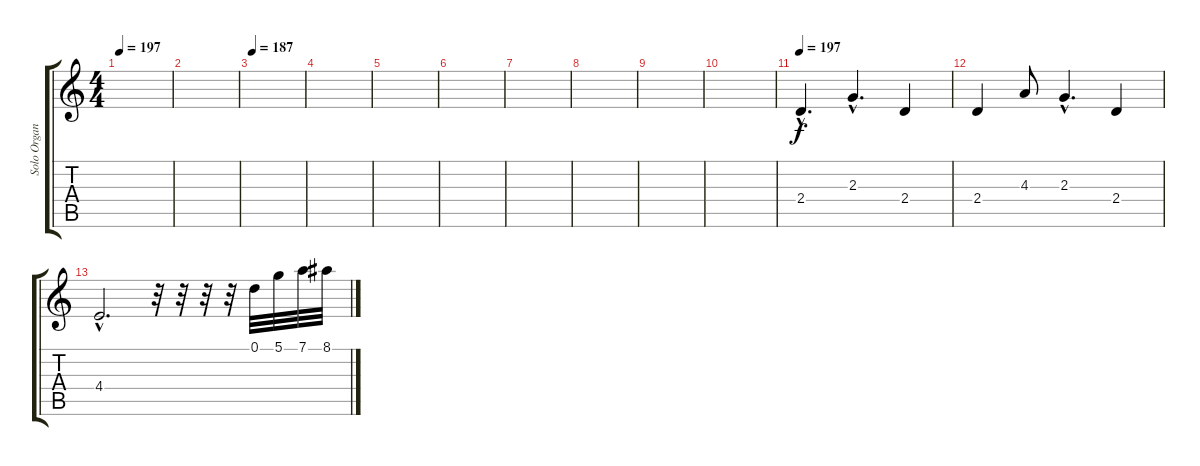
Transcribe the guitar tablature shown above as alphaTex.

\track ("Solo Organ" "Solo Organ") {instrument overdrivenguitar}
\staff {score tabs}
\tuning (D4 A3 F3 C3 G2 C2) {hide}
\ts (4 4)
\tempo 197
\clef g2
\ks c
|
|
\tempo 187
|
|
|
|
|
|
|
|
\tempo 197
2.4{hac}.4{d volume 16 instrument brightacousticpiano} 2.3{hac}.4{d} 2.4.4 |
2.4.4 4.3.8 2.3{hac}.4{d} 2.4.4 |
4.4{hac}.2{d} r.32 r.32 r.32 r.32 0.1.32{volume 13 instrument lead3calliope} 5.1.32 7.1.32 8.1.32
